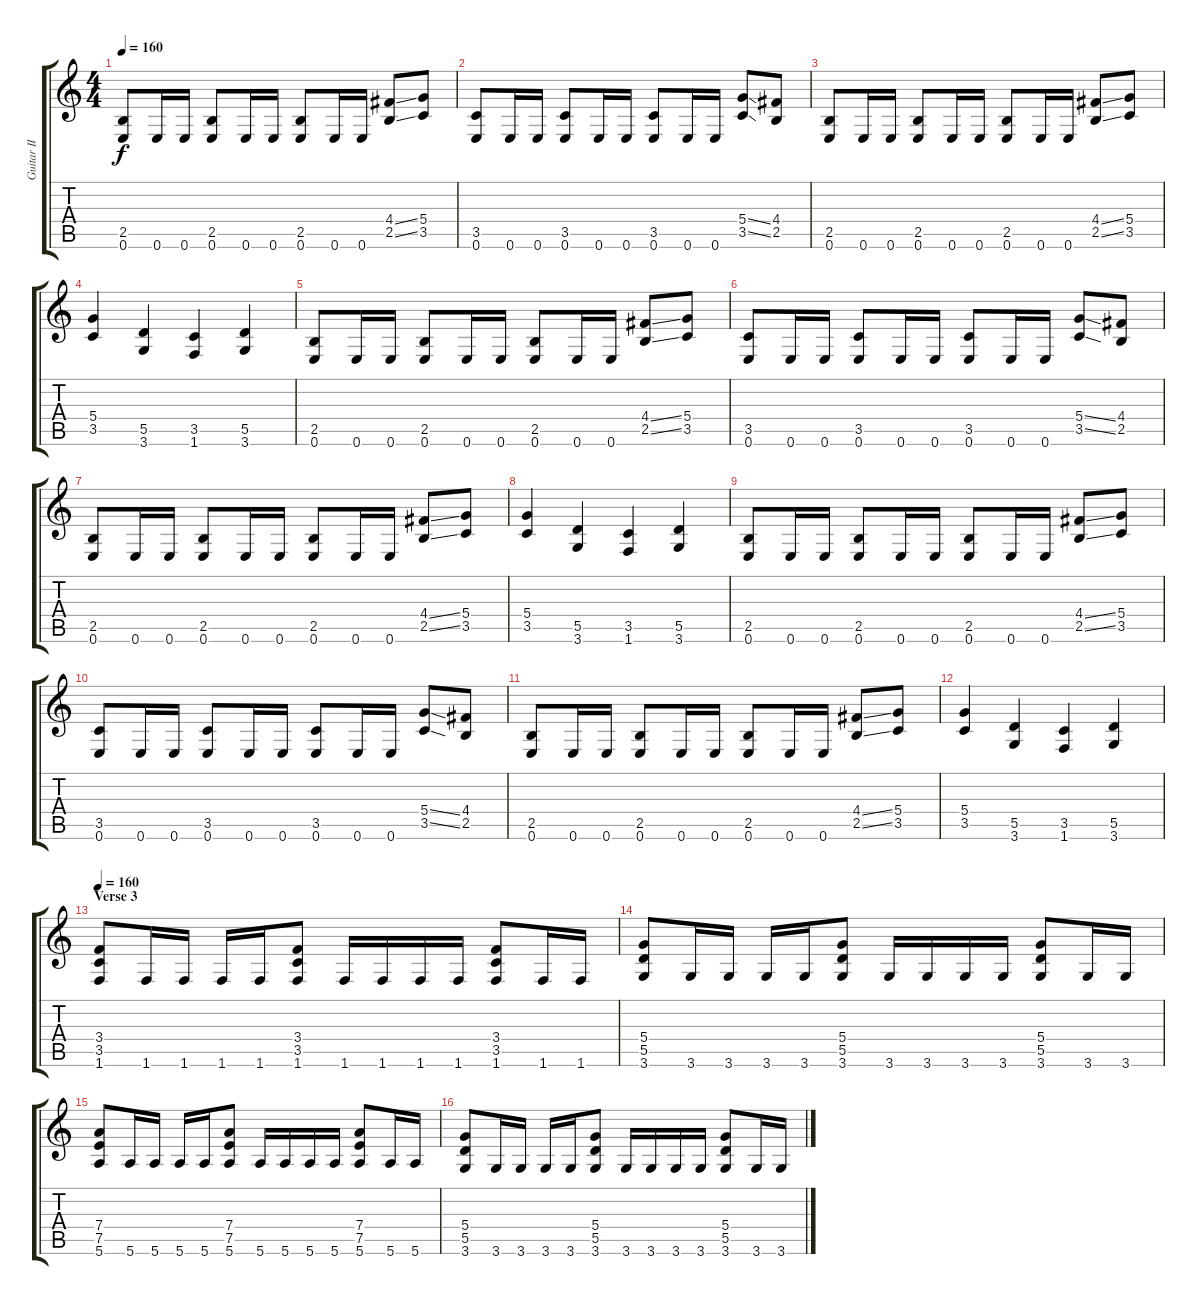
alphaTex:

\track ("Guitar II" "Guitar II") {instrument overdrivenguitar}
\staff {score tabs}
\tuning (E4 B3 G3 D3 A2 E2) {hide}
\ts (4 4)
\tempo 160
\clef g2
\ks c
(2.5 0.6).8{dy f} 0.6.16 0.6.16 (2.5 0.6).8 0.6.16 0.6.16 (2.5 0.6).8 0.6.16 0.6.16 (4.4{ss} 2.5{ss}).8 (5.4 3.5).8 |
(3.5 0.6).8 0.6.16 0.6.16 (3.5 0.6).8 0.6.16 0.6.16 (3.5 0.6).8 0.6.16 0.6.16 (5.4{ss} 3.5{ss}).8 (4.4 2.5).8 |
(2.5 0.6).8 0.6.16 0.6.16 (2.5 0.6).8 0.6.16 0.6.16 (2.5 0.6).8 0.6.16 0.6.16 (4.4{ss} 2.5{ss}).8 (5.4 3.5).8 |
(5.4 3.5).4 (5.5 3.6).4 (3.5 1.6).4 (5.5 3.6).4 |
(2.5 0.6).8 0.6.16 0.6.16 (2.5 0.6).8 0.6.16 0.6.16 (2.5 0.6).8 0.6.16 0.6.16 (4.4{ss} 2.5{ss}).8 (5.4 3.5).8 |
(3.5 0.6).8 0.6.16 0.6.16 (3.5 0.6).8 0.6.16 0.6.16 (3.5 0.6).8 0.6.16 0.6.16 (5.4{ss} 3.5{ss}).8 (4.4 2.5).8 |
(2.5 0.6).8 0.6.16 0.6.16 (2.5 0.6).8 0.6.16 0.6.16 (2.5 0.6).8 0.6.16 0.6.16 (4.4{ss} 2.5{ss}).8 (5.4 3.5).8 |
(5.4 3.5).4 (5.5 3.6).4 (3.5 1.6).4 (5.5 3.6).4 |
(2.5 0.6).8 0.6.16 0.6.16 (2.5 0.6).8 0.6.16 0.6.16 (2.5 0.6).8 0.6.16 0.6.16 (4.4{ss} 2.5{ss}).8 (5.4 3.5).8 |
(3.5 0.6).8 0.6.16 0.6.16 (3.5 0.6).8 0.6.16 0.6.16 (3.5 0.6).8 0.6.16 0.6.16 (5.4{ss} 3.5{ss}).8 (4.4 2.5).8 |
(2.5 0.6).8 0.6.16 0.6.16 (2.5 0.6).8 0.6.16 0.6.16 (2.5 0.6).8 0.6.16 0.6.16 (4.4{ss} 2.5{ss}).8 (5.4 3.5).8 |
(5.4 3.5).4 (5.5 3.6).4 (3.5 1.6).4 (5.5 3.6).4 |
\section ("" "Verse 3")
\tempo 160
(3.4 3.5 1.6).8 1.6.16 1.6.16 1.6.16 1.6.16 (3.4 3.5 1.6).8 1.6.16 1.6.16 1.6.16 1.6.16 (3.4 3.5 1.6).8 1.6.16 1.6.16 |
(5.4 5.5 3.6).8 3.6.16 3.6.16 3.6.16 3.6.16 (5.4 5.5 3.6).8 3.6.16 3.6.16 3.6.16 3.6.16 (5.4 5.5 3.6).8 3.6.16 3.6.16 |
(7.4 7.5 5.6).8 5.6.16 5.6.16 5.6.16 5.6.16 (7.4 7.5 5.6).8 5.6.16 5.6.16 5.6.16 5.6.16 (7.4 7.5 5.6).8 5.6.16 5.6.16 |
(5.4 5.5 3.6).8 3.6.16 3.6.16 3.6.16 3.6.16 (5.4 5.5 3.6).8 3.6.16 3.6.16 3.6.16 3.6.16 (5.4 5.5 3.6).8 3.6.16 3.6.16
